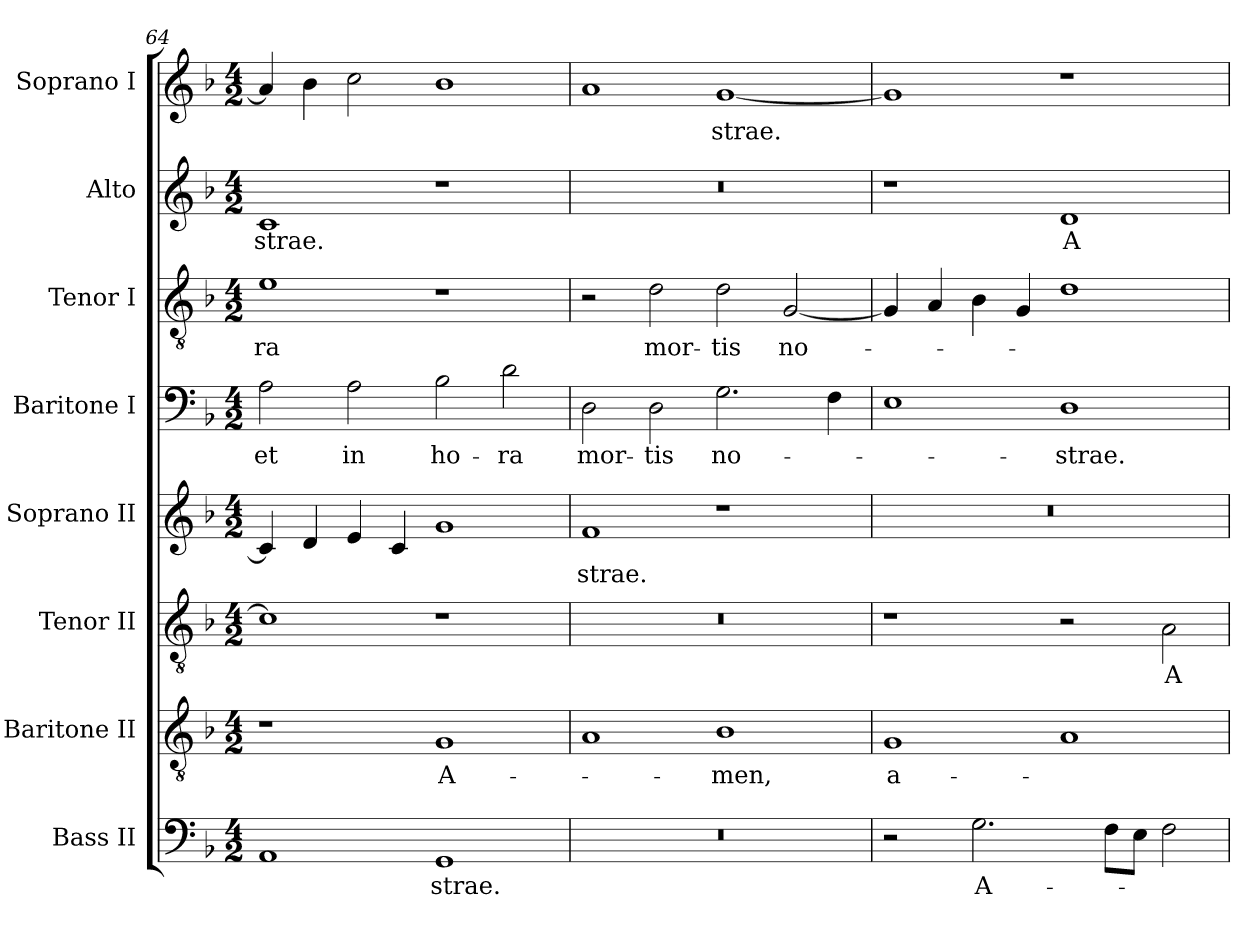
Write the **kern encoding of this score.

**kern	**text	**kern	**text	**kern	**text	**kern	**text	**kern	**text	**kern	**text	**kern	**text	**kern	**text
*part8	*part8	*part7	*part7	*part6	*part6	*part5	*part5	*part4	*part4	*part3	*part3	*part2	*part2	*part1	*part1
*staff8	*staff8	*staff7	*staff7	*staff6	*staff6	*staff5	*staff5	*staff4	*staff4	*staff3	*staff3	*staff2	*staff2	*staff1	*staff1
*I"Bass II	*	*I"Baritone II	*	*I"Tenor II	*	*I"Soprano II	*	*I"Baritone I	*	*I"Tenor I	*	*I"Alto	*	*I"Soprano I	*
*clefF4	*	*clefGv2	*	*clefGv2	*	*clefG2	*	*clefF4	*	*clefGv2	*	*clefG2	*	*clefG2	*
*	*	*ITrd14c24	*	*ITrd11c19	*	*	*	*ITrd9c15	*	*ITrd7c12	*	*	*	*ITrd7c12	*
*k[b-]	*	*k[b-]	*	*k[b-]	*	*k[b-]	*	*k[b-]	*	*k[b-]	*	*k[b-]	*	*k[b-]	*
*F:	*	*F:	*	*F:	*	*F:	*	*F:	*	*F:	*	*F:	*	*F:	*
*M4/2	*	*M4/2	*	*M4/2	*	*M4/2	*	*M4/2	*	*M4/2	*	*M4/2	*	*M4/2	*
=64	=64	=64	=64	=64	=64	=64	=64	=64	=64	=64	=64	=64	=64	=64	=64
!	!	!	!	!	!	!	!	!	!LO:LY:b:color=#000000	!	!	!	!	!	!
!	!	!	!	!	!	!	!	!	!	!	!LO:LY:b:color=#000000	!	!	!	!
!	!	!	!	!	!	!	!	!	!	!	!	!	!LO:LY:b:color=#000000	!	!
1AAi	.	1r	.	1Ci]	.	4ci/]	.	2AAi\	et	1Ei	-ra	1ci	-strae.	4Ai/]	.
.	.	.	.	.	.	4di/	.	.	.	.	.	.	.	4B-i\	.
!	!	!	!	!	!	!	!	!	!LO:LY:b:color=#000000	!	!	!	!	!	!
.	.	.	.	.	.	4ei/	.	2AAi\	in	.	.	.	.	2ci\	.
.	.	.	.	.	.	4ci/	.	.	.	.	.	.	.	.	.
!	!LO:LY:b:color=#000000	!	!	!	!	!	!	!	!	!	!	!	!	!	!
!	!	!	!LO:LY:b:color=#000000	!	!	!	!	!	!	!	!	!	!	!	!
!	!	!	!	!	!	!	!	!	!LO:LY:b:color=#000000	!	!	!	!	!	!
1GGi	-strae.	1GGGi	A-	1r	.	1gi	.	2BB-i\	ho-	1r	.	1r	.	1B-i	.
!	!	!	!	!	!	!	!	!	!LO:LY:b:color=#000000	!	!	!	!	!	!
.	.	.	.	.	.	.	.	2Di\	-ra	.	.	.	.	.	.
!!LO:PB:g=z
=65	=65	=65	=65	=65	=65	=65	=65	=65	=65	=65	=65	=65	=65	=65	=65
!LO:N:vis=1	!	!	!	!LO:N:vis=1	!	!	!	!	!	!	!	!	!	!	!
!	!	!	!	!	!	!	!LO:LY:b:color=#000000	!	!	!	!	!	!	!	!
!	!	!	!	!	!	!	!	!	!LO:LY:b:color=#000000	!	!	!LO:N:vis=1	!	!	!
0r	.	1AAAi	.	0r	.	1fi	-strae.	2DDi\	mor-	2r	.	0r	.	1Ai	.
!	!	!	!	!	!	!	!	!	!LO:LY:b:color=#000000	!	!	!	!	!	!
!	!	!	!	!	!	!	!	!	!	!	!LO:LY:b:color=#000000	!	!	!	!
.	.	.	.	.	.	.	.	2DDi\	-tis	2Di\	mor-	.	.	.	.
!	!	!	!LO:LY:b:color=#000000	!	!	!	!	!	!	!	!	!	!	!	!
!	!	!	!	!	!	!	!	!	!LO:LY:b:color=#000000	!	!	!	!	!	!
!	!	!	!	!	!	!	!	!	!	!	!LO:LY:b:color=#000000	!	!	!	!
!	!	!	!	!	!	!	!	!	!	!	!	!	!	!	!LO:LY:b:color=#000000
.	.	1BBB-i	-men,	.	.	1r	.	2.GGi\	no-	2Di\	-tis	.	.	[<1Gi	-strae.
!	!	!	!	!	!	!	!	!	!	!	!LO:LY:b:color=#000000	!	!	!	!
.	.	.	.	.	.	.	.	.	.	[<2GGi/	no-	.	.	.	.
.	.	.	.	.	.	.	.	4FFi\	.	.	.	.	.	.	.
=66	=66	=66	=66	=66	=66	=66	=66	=66	=66	=66	=66	=66	=66	=66	=66
!	!	!	!LO:LY:b:color=#000000	!	!	!LO:N:vis=1	!	!	!	!	!	!	!	!	!
2r	.	1GGGi	a-	1r	.	0r	.	1EEi	.	4GGi/]	.	1r	.	1Gi]	.
.	.	.	.	.	.	.	.	.	.	4AAi/	.	.	.	.	.
!	!LO:LY:b:color=#000000	!	!	!	!	!	!	!	!	!	!	!	!	!	!
2.Gi\	A-	.	.	.	.	.	.	.	.	4BB-i\	.	.	.	.	.
.	.	.	.	.	.	.	.	.	.	4GGi/	.	.	.	.	.
!	!	!	!	!	!	!	!	!	!LO:LY:b:color=#000000	!	!	!	!	!	!
!	!	!	!	!	!	!	!	!	!	!	!	!	!LO:LY:b:color=#000000	!	!
.	.	1AAAi	.	2r	.	.	.	1DDi	-strae.	1Di	.	1di	A-	1r	.
8Fi\L	.	.	.	.	.	.	.	.	.	.	.	.	.	.	.
8Ei\J	.	.	.	.	.	.	.	.	.	.	.	.	.	.	.
!	!	!	!	!	!LO:LY:b:color=#000000	!	!	!	!	!	!	!	!	!	!
2Fi\	.	.	.	2AAi\	A-	.	.	.	.	.	.	.	.	.	.
=	=	=	=	=	=	=	=	=	=	=	=	=	=	=	=
*-	*-	*-	*-	*-	*-	*-	*-	*-	*-	*-	*-	*-	*-	*-	*-
